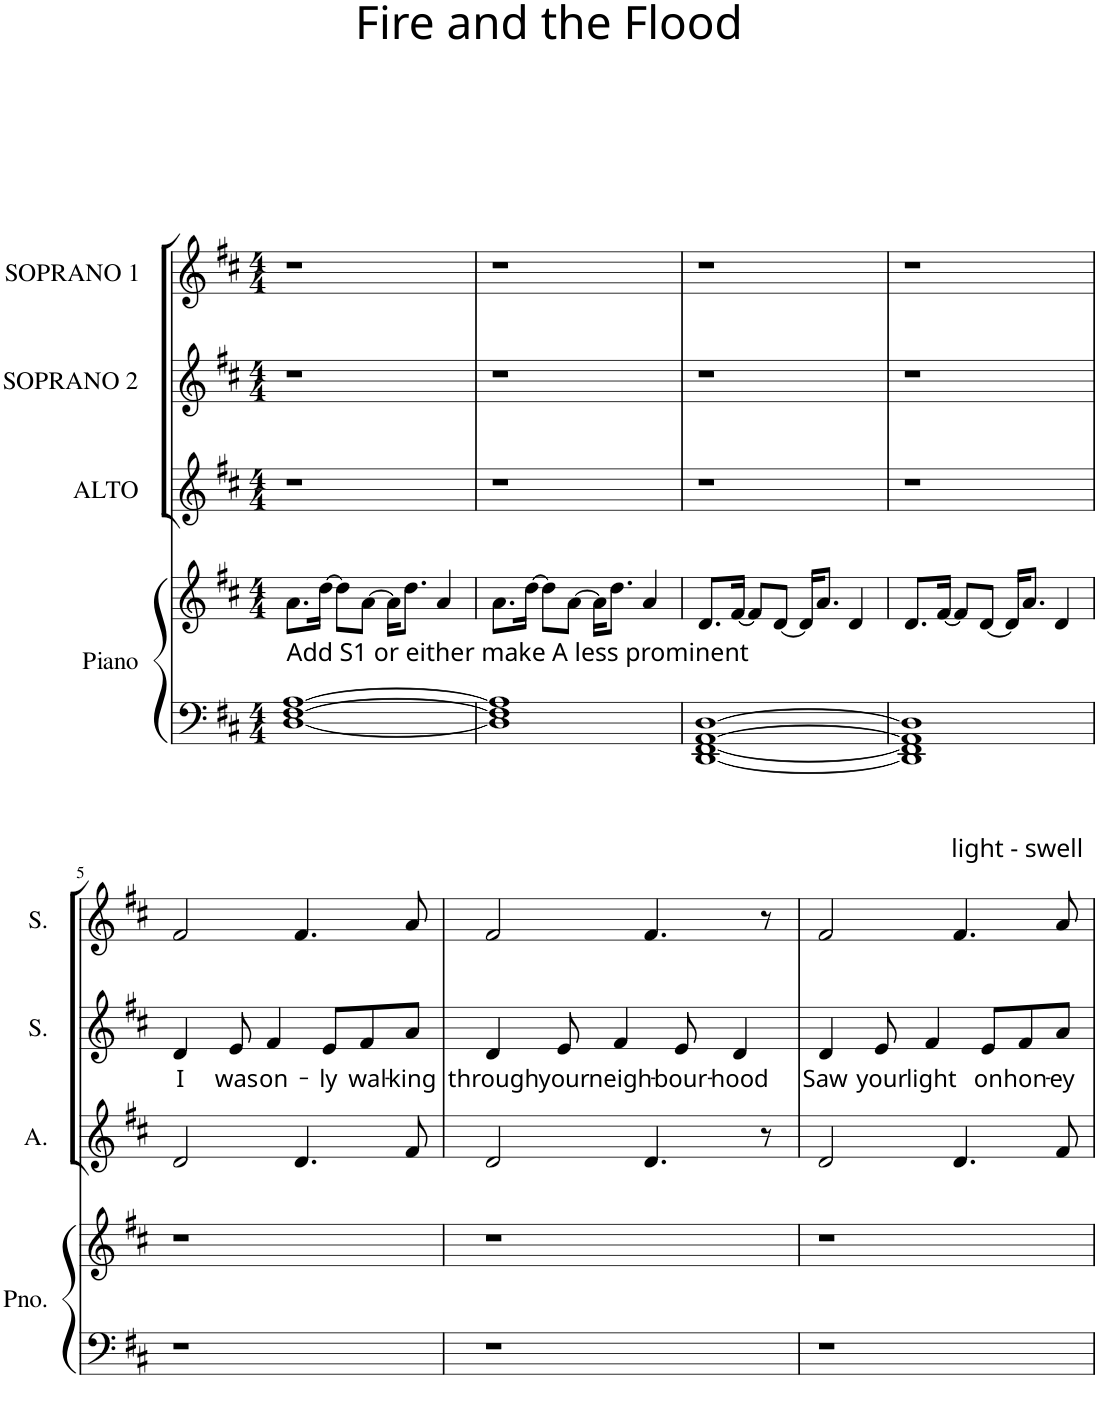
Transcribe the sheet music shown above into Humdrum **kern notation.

**kern	**kern	**kern	**kern	**text	**kern
*part4	*part4	*part3	*part2	*part2	*part1
*staff5	*staff4	*staff3	*staff2	*staff2	*staff1
*I"Piano	*	*I"ALTO	*I"SOPRANO 2	*	*I"SOPRANO 1
*I'Pno.	*	*I'A.	*I'S.	*	*I'S.
*clefF4	*clefG2	*clefG2	*clefG2	*	*clefG2
*k[f#c#]	*k[f#c#]	*k[f#c#]	*k[f#c#]	*	*k[f#c#]
*D:	*D:	*D:	*D:	*	*D:
*M4/4	*M4/4	*M4/4	*M4/4	*	*M4/4
=1	=1	=1	=1	=1	=1
!LO:TX:a:t=Add S1 or either make A less prominent	!	!	!	!	!
[1D [1F# [1A	8.a\L	1r	1r	.	1r
.	[16dd\Jk	.	.	.	.
.	8dd\L]	.	.	.	.
.	[8a\J	.	.	.	.
.	16a\KL]	.	.	.	.
.	8.dd\J	.	.	.	.
.	4a/	.	.	.	.
=2	=2	=2	=2	=2	=2
1D] 1F#] 1A]	8.a\L	1r	1r	.	1r
.	[16dd\Jk	.	.	.	.
.	8dd\L]	.	.	.	.
.	[8a\J	.	.	.	.
.	16a\KL]	.	.	.	.
.	8.dd\J	.	.	.	.
.	4a/	.	.	.	.
=3	=3	=3	=3	=3	=3
[1DD [1FF# [1AA [1D	8.d/L	1r	1r	.	1r
.	[16f#/Jk	.	.	.	.
.	8f#/L]	.	.	.	.
.	[8d/J	.	.	.	.
.	16d/KL]	.	.	.	.
.	8.a/J	.	.	.	.
.	4d/	.	.	.	.
=4	=4	=4	=4	=4	=4
1DD] 1FF#] 1AA] 1D]	8.d/L	1r	1r	.	1r
.	[16f#/Jk	.	.	.	.
.	8f#/L]	.	.	.	.
.	[8d/J	.	.	.	.
.	16d/KL]	.	.	.	.
.	8.a/J	.	.	.	.
.	4d/	.	.	.	.
!!LO:LB:g=z
=5	=5	=5	=5	=5	=5
!	!	!	!	!LO:LY:b	!
1r	1r	2d/	4d/	I	2f#/
!	!	!	!	!LO:LY:b	!
.	.	.	8e/	was	.
!	!	!	!	!LO:LY:b	!
.	.	.	4f#/	on-	.
.	.	4.d/	.	.	4.f#/
!	!	!	!	!LO:LY:b	!
.	.	.	8e/L	-ly	.
!	!	!	!	!LO:LY:b	!
.	.	.	8f#/	wal-	.
!	!	!	!	!LO:LY:b	!
.	.	8f#/	8a/J	-king	8a/
=6	=6	=6	=6	=6	=6
!	!	!	!	!LO:LY:b	!
1r	1r	2d/	4d/	through	2f#/
!	!	!	!	!LO:LY:b	!
.	.	.	8e/	your	.
!	!	!	!	!LO:LY:b	!
.	.	.	4f#/	neigh-	.
.	.	4.d/	.	.	4.f#/
!	!	!	!	!LO:LY:b	!
.	.	.	8e/	-bour-	.
!	!	!	!	!LO:LY:b	!
.	.	.	4d/	-hood	.
.	.	8r	.	.	8r
=7	=7	=7	=7	=7	=7
!	!	!	!	!LO:LY:b	!
1r	1r	2d/	4d/	Saw	2f#/
!	!	!	!	!LO:LY:b	!
.	.	.	8e/	your	.
!	!	!	!	!LO:LY:b	!
.	.	.	4f#/	light	.
!	!	!	!	!	!LO:TX:a:t=light - swell
.	.	4.d/	.	.	4.f#/
!	!	!	!	!LO:LY:b	!
.	.	.	8e/L	on	.
!	!	!	!	!LO:LY:b	!
.	.	.	8f#/	hon-	.
!	!	!	!	!LO:LY:b	!
.	.	8f#/	8a/J	-ey	8a/
=	=	=	=	=	=
*-	*-	*-	*-	*-	*-
